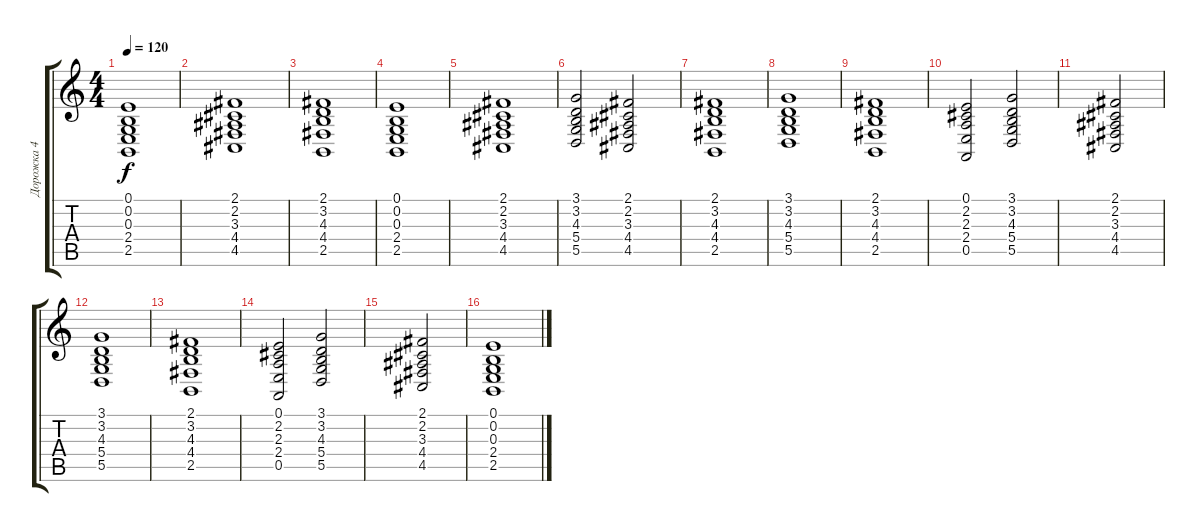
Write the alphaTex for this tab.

\track ("Дорожка 4" "Дорожка 4") {instrument pad8sweep}
\staff {score tabs}
\tuning (E4 B3 G3 D3 A2 E2) {hide}
\ts (4 4)
\tempo 120
\clef g2
\ks c
(0.1 0.2 0.3 2.4 2.5).1{dy f} |
(2.1 2.2 3.3 4.4 4.5).1 |
(2.1 3.2 4.3 4.4 2.5).1 |
(0.1 0.2 0.3 2.4 2.5).1 |
(2.1 2.2 3.3 4.4 4.5).1 |
(3.1 3.2 4.3 5.4 5.5).2 (2.1 2.2 3.3 4.4 4.5).2 |
(2.1 3.2 4.3 4.4 2.5).1 |
(3.1 3.2 4.3 5.4 5.5).1 |
(2.1 3.2 4.3 4.4 2.5).1 |
(0.1 2.2 2.3 2.4 0.5).2 (3.1 3.2 4.3 5.4 5.5).2 |
(2.1 2.2 3.3 4.4 4.5).2 |
(3.1 3.2 4.3 5.4 5.5).1 |
(2.1 3.2 4.3 4.4 2.5).1 |
(0.1 2.2 2.3 2.4 0.5).2 (3.1 3.2 4.3 5.4 5.5).2 |
(2.1 2.2 3.3 4.4 4.5).2 |
(0.1 0.2 0.3 2.4 2.5).1
